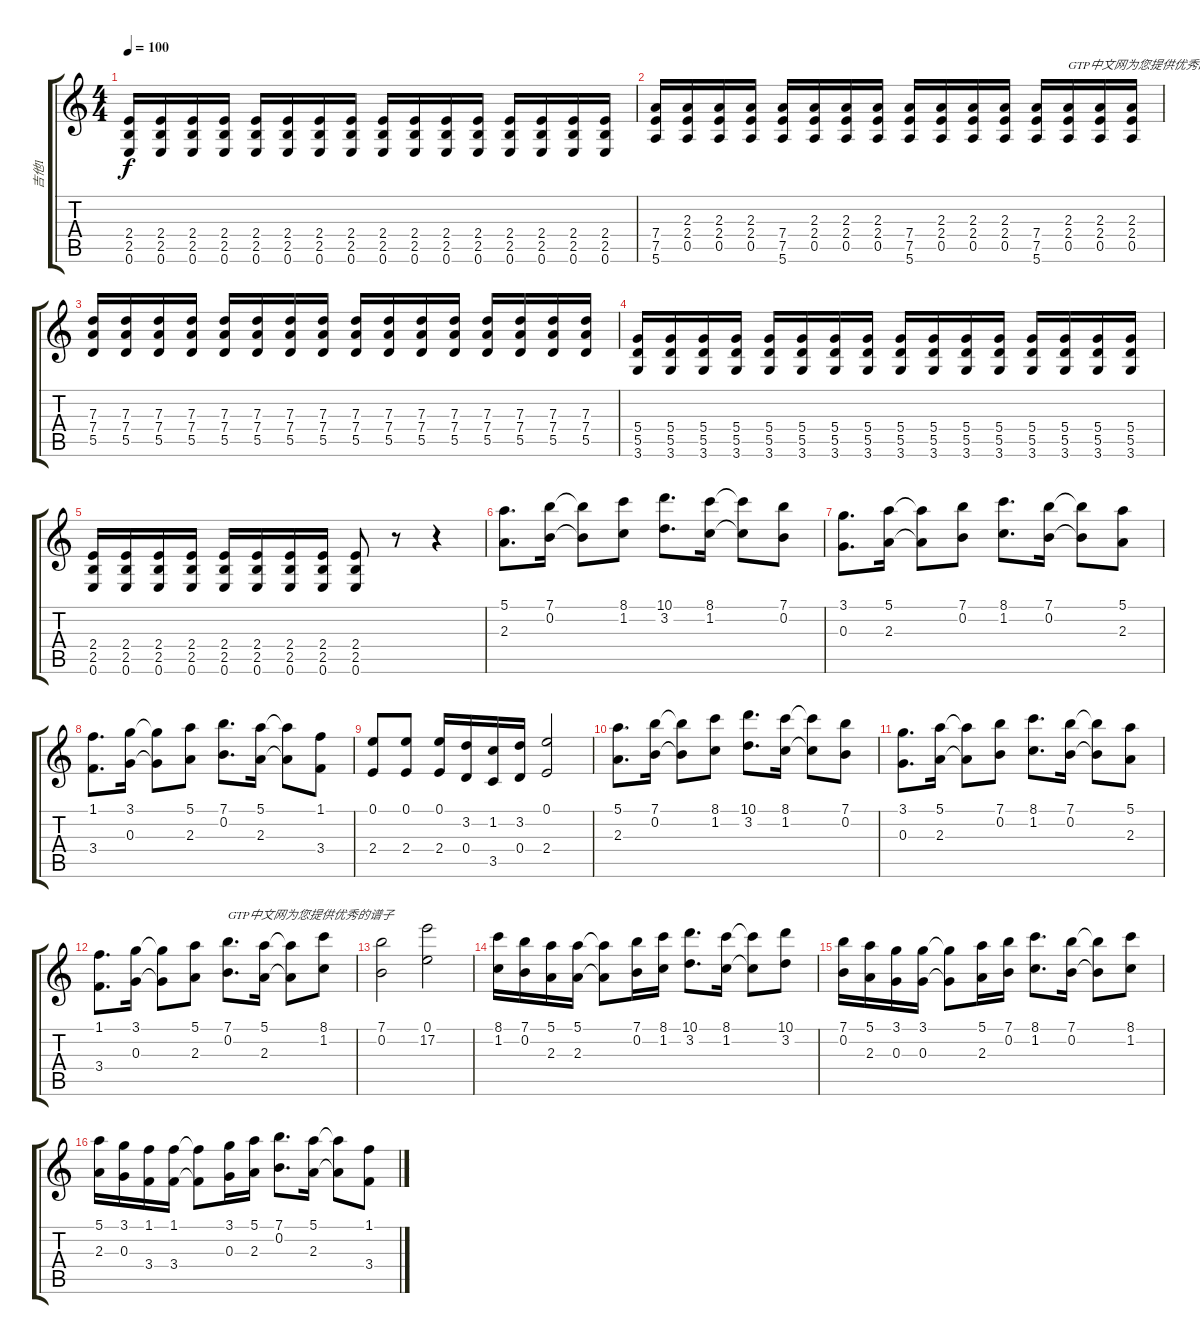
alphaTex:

\track ("吉他1" "吉他1") {instrument distortionguitar}
\staff {score tabs}
\tuning (E4 B3 G3 D3 A2 E2) {hide}
\ts (4 4)
\tempo 100
\clef g2
\ks c
(2.4 2.5 0.6).16{dy f} (2.4 2.5 0.6).16 (2.4 2.5 0.6).16 (2.4 2.5 0.6).16 (2.4 2.5 0.6).16 (2.4 2.5 0.6).16 (2.4 2.5 0.6).16 (2.4 2.5 0.6).16 (2.4 2.5 0.6).16 (2.4 2.5 0.6).16 (2.4 2.5 0.6).16 (2.4 2.5 0.6).16 (2.4 2.5 0.6).16 (2.4 2.5 0.6).16 (2.4 2.5 0.6).16 (2.4 2.5 0.6).16 |
(7.4 7.5 5.6).16 (2.3 2.4 0.5).16 (2.3 2.4 0.5).16 (2.3 2.4 0.5).16 (7.4 7.5 5.6).16 (2.3 2.4 0.5).16 (2.3 2.4 0.5).16 (2.3 2.4 0.5).16 (7.4 7.5 5.6).16 (2.3 2.4 0.5).16 (2.3 2.4 0.5).16 (2.3 2.4 0.5).16 (7.4 7.5 5.6).16 (2.3 2.4 0.5).16{txt "GTP中文网为您提供优秀的谱子"} (2.3 2.4 0.5).16 (2.3 2.4 0.5).16 |
(7.3 7.4 5.5).16 (7.3 7.4 5.5).16 (7.3 7.4 5.5).16 (7.3 7.4 5.5).16 (7.3 7.4 5.5).16 (7.3 7.4 5.5).16 (7.3 7.4 5.5).16 (7.3 7.4 5.5).16 (7.3 7.4 5.5).16 (7.3 7.4 5.5).16 (7.3 7.4 5.5).16 (7.3 7.4 5.5).16 (7.3 7.4 5.5).16 (7.3 7.4 5.5).16 (7.3 7.4 5.5).16 (7.3 7.4 5.5).16 |
(5.4 5.5 3.6).16 (5.4 5.5 3.6).16 (5.4 5.5 3.6).16 (5.4 5.5 3.6).16 (5.4 5.5 3.6).16 (5.4 5.5 3.6).16 (5.4 5.5 3.6).16 (5.4 5.5 3.6).16 (5.4 5.5 3.6).16 (5.4 5.5 3.6).16 (5.4 5.5 3.6).16 (5.4 5.5 3.6).16 (5.4 5.5 3.6).16 (5.4 5.5 3.6).16 (5.4 5.5 3.6).16 (5.4 5.5 3.6).16 |
(2.4 2.5 0.6).16 (2.4 2.5 0.6).16 (2.4 2.5 0.6).16 (2.4 2.5 0.6).16 (2.4 2.5 0.6).16 (2.4 2.5 0.6).16 (2.4 2.5 0.6).16 (2.4 2.5 0.6).16 (2.4 2.5 0.6).8 r.8 r.4 |
(5.1 2.3).8{d} (7.1 0.2).16 (7.1{t} 0.2{t}).8 (8.1 1.2).8 (10.1 3.2).8{d} (8.1 1.2).16 (8.1{t} 1.2{t}).8 (7.1 0.2).8 |
(3.1 0.3).8{d} (5.1 2.3).16 (5.1{t} 2.3{t}).8 (7.1 0.2).8 (8.1 1.2).8{d} (7.1 0.2).16 (7.1{t} 0.2{t}).8 (5.1 2.3).8 |
(1.1 3.4).8{d} (3.1 0.3).16 (3.1{t} 0.3{t}).8 (5.1 2.3).8 (7.1 0.2).8{d} (5.1 2.3).16 (5.1{t} 2.3{t}).8 (1.1 3.4).8 |
(0.1 2.4).8 (0.1 2.4).8 (0.1 2.4).16 (3.2 0.4).16 (1.2 3.5).16 (3.2 0.4).16 (0.1 2.4).2 |
(5.1 2.3).8{d} (7.1 0.2).16 (7.1{t} 0.2{t}).8 (8.1 1.2).8 (10.1 3.2).8{d} (8.1 1.2).16 (8.1{t} 1.2{t}).8 (7.1 0.2).8 |
(3.1 0.3).8{d} (5.1 2.3).16 (5.1{t} 2.3{t}).8 (7.1 0.2).8 (8.1 1.2).8{d} (7.1 0.2).16 (7.1{t} 0.2{t}).8 (5.1 2.3).8 |
(1.1 3.4).8{d} (3.1 0.3).16 (3.1{t} 0.3{t}).8 (5.1 2.3).8 (7.1 0.2).8{d txt "GTP中文网为您提供优秀的谱子"} (5.1 2.3).16 (5.1{t} 2.3{t}).8 (8.1 1.2).8 |
(7.1 0.2).2 (0.1 17.2).2 |
(8.1 1.2).16 (7.1 0.2).16 (5.1 2.3).16 (5.1 2.3).16 (5.1{t} 2.3{t}).8 (7.1 0.2).16 (8.1 1.2).16 (10.1 3.2).8{d} (8.1 1.2).16 (8.1{t} 1.2{t}).8 (10.1 3.2).8 |
(7.1 0.2).16 (5.1 2.3).16 (3.1 0.3).16 (3.1 0.3).16 (3.1{t} 0.3{t}).8 (5.1 2.3).16 (7.1 0.2).16 (8.1 1.2).8{d} (7.1 0.2).16 (7.1{t} 0.2{t}).8 (8.1 1.2).8 |
(5.1 2.3).16 (3.1 0.3).16 (1.1 3.4).16 (1.1 3.4).16 (1.1{t} 3.4{t}).8 (3.1 0.3).16 (5.1 2.3).16 (7.1 0.2).8{d} (5.1 2.3).16 (5.1{t} 2.3{t}).8 (1.1 3.4).8
